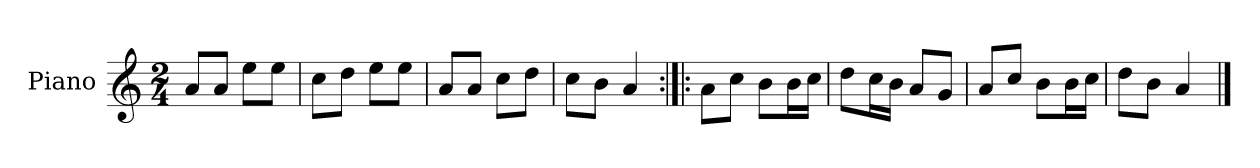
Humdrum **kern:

**kern
*part1
*staff1
*I"Piano
*I'Pno.
*clefG2
*k[]
*M2/4
=1
8a/L
8a/J
8ee\L
8ee\J
=2
8cc\L
8dd\J
8ee\L
8ee\J
=3
8a/L
8a/J
8cc\L
8dd\J
=4
8cc\L
8b\J
4a/
=5:|!|:
8a\L
8cc\J
8b\L
16b\L
16cc\JJ
=6
8dd\L
16cc\L
16b\JJ
8a/L
8g/J
=7
8a/L
8cc/J
8b\L
16b\L
16cc\JJ
=8
8dd\L
8b\J
4a/
==
*-
